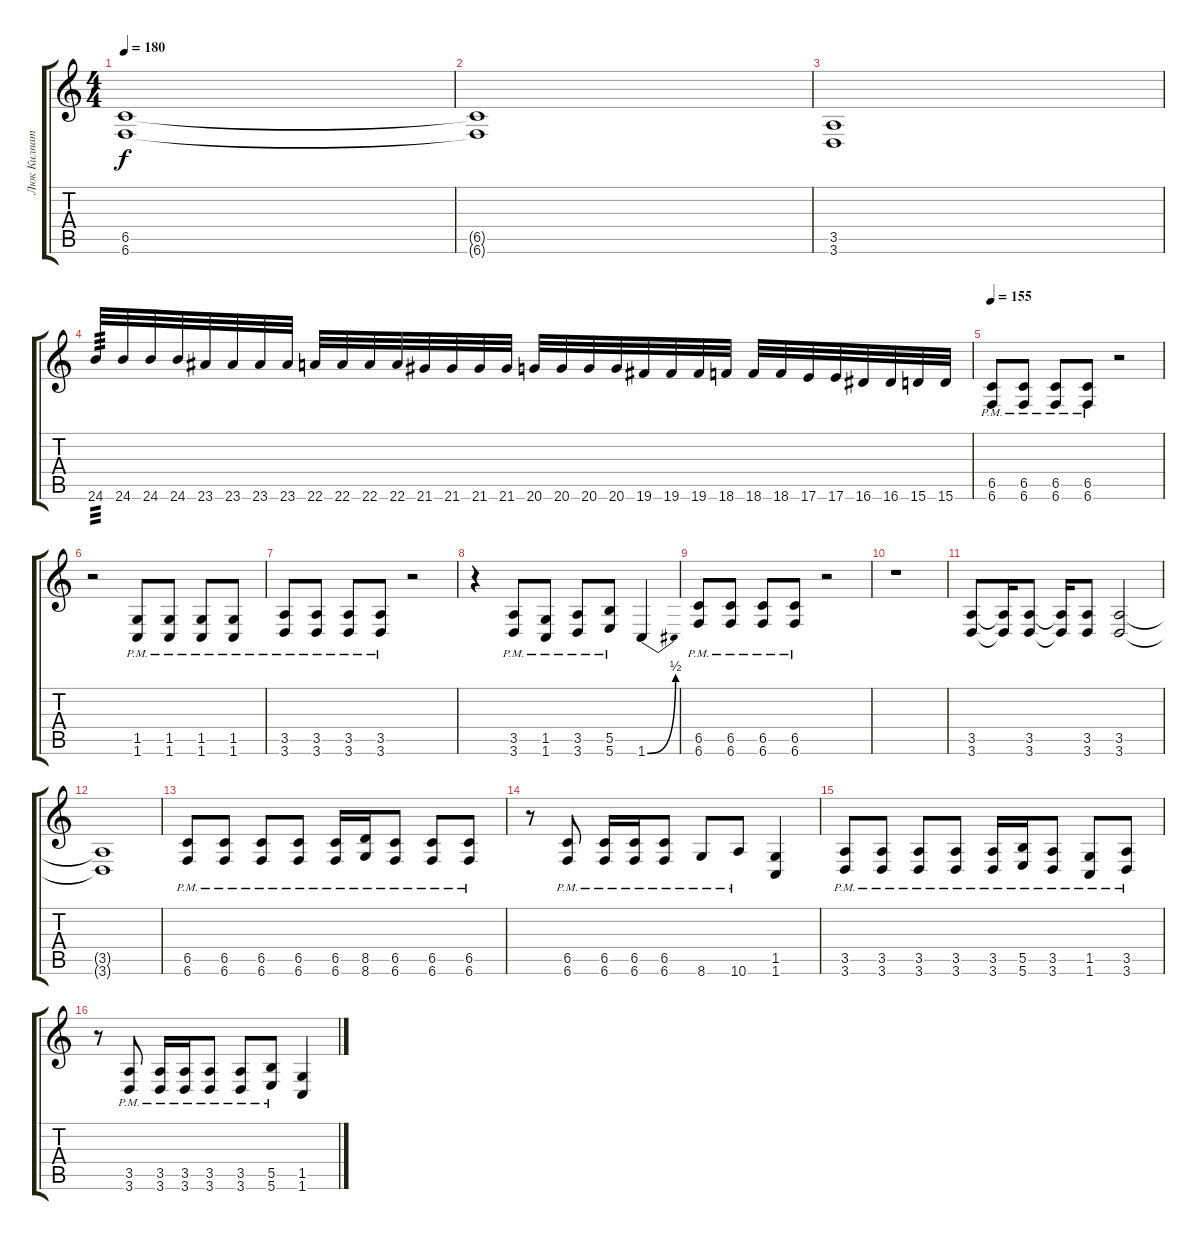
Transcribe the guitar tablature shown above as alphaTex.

\track ("Люк Килпатрик" "Люк Килпат") {instrument distortionguitar}
\staff {score tabs}
\tuning (Db4 Ab3 E3 B2 Gb2 B1) {hide}
\ts (4 4)
\tempo 180
\clef g2
\ks c
(6.5 6.6).1{dy f} |
(6.5{t} 6.6{t}).1 |
(3.5 3.6).1 |
24.6.32{tp 3} 24.6.32 24.6.32 24.6.32 23.6.32 23.6.32 23.6.32 23.6.32 22.6.32 22.6.32 22.6.32 22.6.32 21.6.32 21.6.32 21.6.32 21.6.32 20.6.32 20.6.32 20.6.32 20.6.32 19.6.32 19.6.32 19.6.32 18.6.32 18.6.32 18.6.32 17.6.32 17.6.32 16.6.32 16.6.32 15.6.32 15.6.32 |
\tempo 155
(6.5{pm} 6.6{pm}).8 (6.5{pm} 6.6{pm}).8 (6.5{pm} 6.6{pm}).8 (6.5{pm} 6.6{pm}).8 r.2 |
r.2 (1.5{pm} 1.6{pm}).8 (1.5{pm} 1.6{pm}).8 (1.5{pm} 1.6{pm}).8 (1.5{pm} 1.6{pm}).8 |
(3.5{pm} 3.6{pm}).8 (3.5{pm} 3.6{pm}).8 (3.5{pm} 3.6{pm}).8 (3.5{pm} 3.6{pm}).8 r.2 |
r.4 (3.5{pm} 3.6{pm}).8 (1.5{pm} 1.6{pm}).8 (3.5{pm} 3.6{pm}).8 (5.5{pm} 5.6{pm}).8 1.6{be (bend 0 0 60 2)}.4 |
(6.5{pm} 6.6{pm}).8 (6.5{pm} 6.6{pm}).8 (6.5{pm} 6.6{pm}).8 (6.5{pm} 6.6{pm}).8 r.2 |
r.1 |
(3.5 3.6).8 (3.5{t} 3.6{t}).16 (3.5 3.6).8 (3.5{t} 3.6{t}).16 (3.5 3.6).8 (3.5 3.6).2 |
(3.5{t} 3.6{t}).1 |
(6.5{pm} 6.6{pm}).8 (6.5{pm} 6.6{pm}).8 (6.5{pm} 6.6{pm}).8 (6.5{pm} 6.6{pm}).8 (6.5{pm} 6.6{pm}).16 (8.5{pm} 8.6{pm}).16 (6.5{pm} 6.6{pm}).8 (6.5{pm} 6.6{pm}).8 (6.5{pm} 6.6{pm}).8 |
r.8 (6.5{pm} 6.6{pm}).8 (6.5{pm} 6.6{pm}).16 (6.5{pm} 6.6{pm}).16 (6.5{pm} 6.6{pm}).8 8.6{pm}.8 10.6{pm}.8 (1.5 1.6).4 |
(3.5{pm} 3.6{pm}).8 (3.5{pm} 3.6{pm}).8 (3.5{pm} 3.6{pm}).8 (3.5{pm} 3.6{pm}).8 (3.5{pm} 3.6{pm}).16 (5.5{pm} 5.6{pm}).16 (3.5{pm} 3.6{pm}).8 (1.5{pm} 1.6{pm}).8 (3.5{pm} 3.6{pm}).8 |
r.8 (3.5{pm} 3.6{pm}).8 (3.5{pm} 3.6{pm}).16 (3.5{pm} 3.6{pm}).16 (3.5{pm} 3.6{pm}).8 (3.5{pm} 3.6{pm}).8 (5.5{pm} 5.6{pm}).8 (1.5 1.6).4
